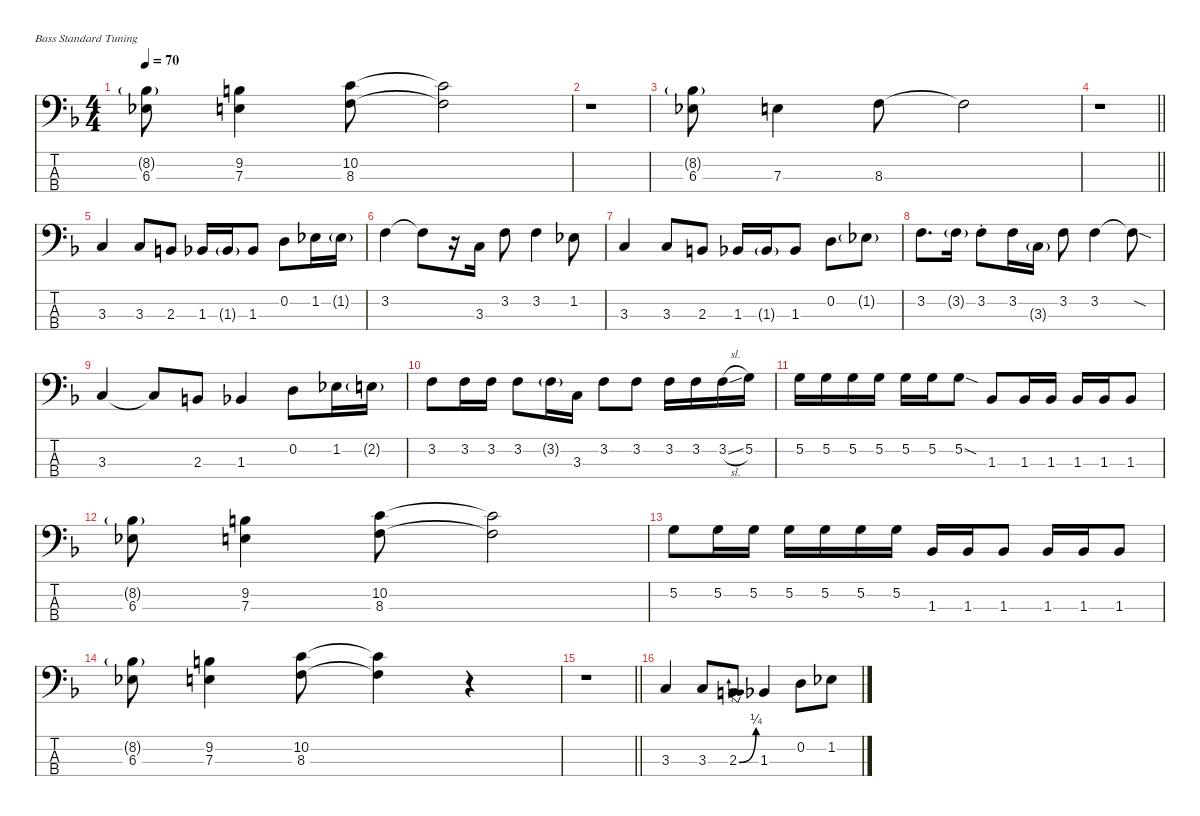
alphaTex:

\defaultSystemsLayout 4
\hideDynamics
\bracketExtendMode nobrackets
\singleTrackTrackNamePolicy hidden
\multiTrackTrackNamePolicy hidden
\otherSystemsTrackNameOrientation horizontal
\track ("Bass" "el.bs.") {defaultSystemsLayout 4 instrument electricbassfinger}
\staff {score tabs}
\tuning (G2 D2 A1 E1)
\ts (4 4)
\beaming (8 2 2 2 2)
\tempo 70
\clef f4
\ks f
(8.2{g acc b} 6.3{acc b}).8{dy mf instrument electricbassfinger beam Down} (9.2{acc forcenatural} 7.3{acc forcenatural}).4{beam Down} (10.2{acc forcenatural} 8.3{acc forcenatural}).8{beam Down} (10.2{t acc forcenatural} 8.3{t acc forcenatural}).2{dy f beam Down} |
r.1{beam Down} |
(8.2{g acc b} 6.3{acc b}).8{dy mf beam Down} 7.3{acc forcenatural}.4{beam Down} 8.3{acc forcenatural}.8{beam Down} 8.3{t acc forcenatural}.2{dy f beam Down} |
\barLineRight lightlight
r.1{beam Down} |
3.3{acc forcenatural}.4{beam Up} 3.3{acc forcenatural}.8{beam Up} 2.3{acc forcenatural}.8{beam Up} 1.3{acc b}.16{beam Up} 1.3{g acc b}.16{dy mf beam Up} 1.3{acc b}.8{dy f beam Up} 0.2{acc forcenatural}.8{beam Down} 1.2{acc b}.16{beam Down} 1.2{g acc b}.16{dy mf beam Down} |
3.2{acc forcenatural}.4{dy f beam Down} 3.2{t acc forcenatural}.8{beam Down} r.16{beam Down} 3.3{acc forcenatural}.16{beam Down} 3.2{acc forcenatural}.8{beam Down} 3.2{acc forcenatural}.4{beam Down} 1.2{acc b}.8{beam Down} |
3.3{acc forcenatural}.4{beam Up} 3.3{acc forcenatural}.8{beam Up} 2.3{acc forcenatural}.8{beam Up} 1.3{acc b}.16{beam Up} 1.3{g acc b}.16{dy mf beam Up} 1.3{acc b}.8{dy f beam Up} 0.2{acc forcenatural}.8{beam Down} 1.2{g acc b}.8{dy mf beam Down} |
3.2{acc forcenatural}.8{d dy f beam Down} 3.2{g acc forcenatural}.16{dy mf beam Down} 3.2{st acc forcenatural}.8{dy f beam Down} 3.2{acc forcenatural}.16{beam Down} 3.3{g acc forcenatural}.16{dy mf beam Down} 3.2{acc forcenatural}.8{dy f beam Down} 3.2{acc forcenatural}.4{beam Down} 3.2{sod t acc forcenatural}.8{beam Down} |
3.3{acc forcenatural}.4{beam Up} 3.3{t acc forcenatural}.8{beam Up} 2.3{acc forcenatural}.8{beam Up} 1.3{acc b}.4{beam Up} 0.2{acc forcenatural}.8{beam Down} 1.2{acc b}.16{beam Down} 2.2{g acc forcenatural}.16{dy mf beam Down} |
3.2{acc forcenatural}.8{dy f beam Down} 3.2{acc forcenatural}.16{beam Down} 3.2{acc forcenatural}.16{beam Down} 3.2{acc forcenatural}.8{beam Down} 3.2{g acc forcenatural}.16{dy mf beam Down} 3.3{acc forcenatural}.16{dy f beam Down} 3.2{acc forcenatural}.8{beam Down} 3.2{acc forcenatural}.8{beam Down} 3.2{acc forcenatural}.16{beam Down} 3.2{acc forcenatural}.16{beam Down} 3.2{sl acc forcenatural}.16{beam Down} 5.2{acc forcenatural}.16{beam Down} |
5.2{acc forcenatural}.16{beam Down} 5.2{acc forcenatural}.16{beam Down} 5.2{acc forcenatural}.16{beam Down} 5.2{acc forcenatural}.16{beam Down} 5.2{acc forcenatural}.16{beam Down} 5.2{acc forcenatural}.16{beam Down} 5.2{sod acc forcenatural}.8{beam Down} 1.3{acc b}.8{beam Up} 1.3{acc b}.16{beam Up} 1.3{acc b}.16{beam Up} 1.3{acc b}.16{beam Up} 1.3{acc b}.16{beam Up} 1.3{acc b}.8{beam Up} |
(8.2{g acc b} 6.3{acc b}).8{dy mf beam Down} (9.2{acc forcenatural} 7.3{acc forcenatural}).4{beam Down} (10.2{acc forcenatural} 8.3{acc forcenatural}).8{beam Down} (10.2{t acc forcenatural} 8.3{t acc forcenatural}).2{dy f beam Down} |
5.2{acc forcenatural}.8{beam Down} 5.2{acc forcenatural}.16{beam Down} 5.2{acc forcenatural}.16{beam Down} 5.2{acc forcenatural}.16{beam Down} 5.2{acc forcenatural}.16{beam Down} 5.2{acc forcenatural}.16{beam Down} 5.2{acc forcenatural}.16{beam Down} 1.3{acc b}.16{beam Up} 1.3{acc b}.16{beam Up} 1.3{acc b}.8{beam Up} 1.3{acc b}.16{beam Up} 1.3{acc b}.16{beam Up} 1.3{acc b}.8{beam Up} |
(8.2{g acc b} 6.3{acc b}).8{dy mf beam Down} (9.2{acc forcenatural} 7.3{acc forcenatural}).4{beam Down} (10.2{acc forcenatural} 8.3{acc forcenatural}).8{beam Down} (10.2{t acc forcenatural} 8.3{t acc forcenatural}).4{dy f beam Down} r.4{beam Down} |
\barLineRight lightlight
r.1{beam Down} |
3.3{acc forcenatural}.4{beam Up} 3.3{acc forcenatural}.8{beam Up} 2.3{be (bend 0 0 15 1) acc forcenatural}.8{beam Up} 1.3{acc b}.4{beam Up} 0.2{acc forcenatural}.8{beam Down} 1.2{acc b}.8{beam Down}
